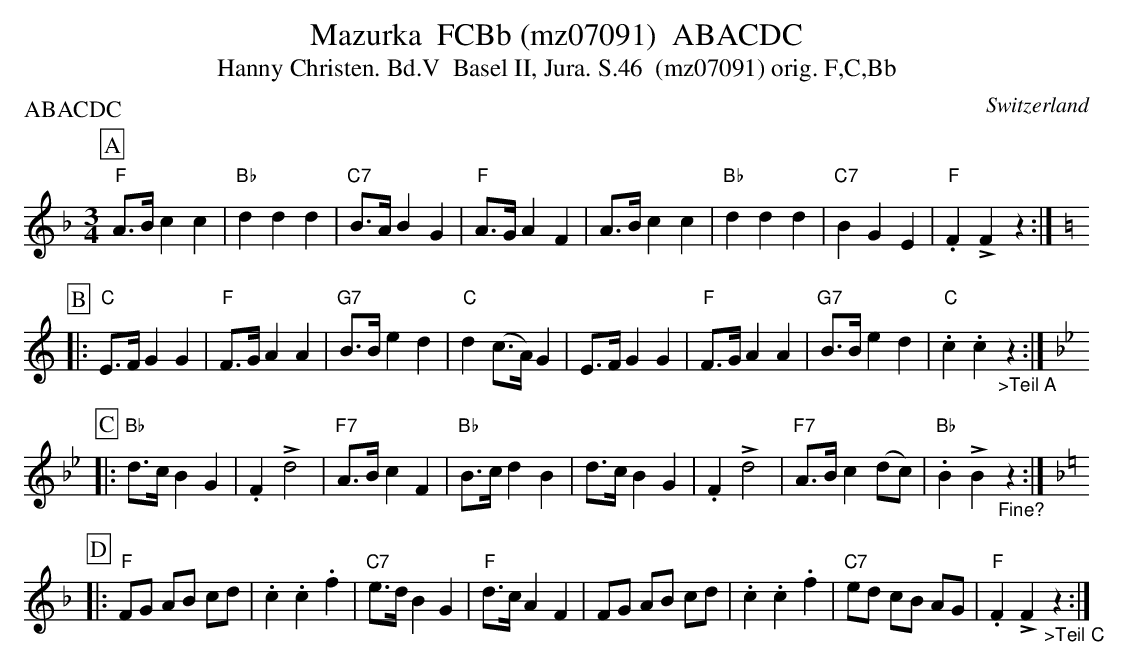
X:1
T:Mazurka  FCBb (mz07091)  ABACDC
T:Hanny Christen. Bd.V  Basel II, Jura. S.46  (mz07091) orig. F,C,Bb
P:ABACDC
M:3/4
L:1/8
O:Switzerland
K:F major
[P:A] "F"A>Bc2c2 | "Bb"d2d2d2 | "C7"B>AB2G2 | "F"A>G A2F2 | A>Bc2c2 | "Bb"d2d2d2 | "C7"B2G2E2 | "F".F2!>!F2z2 :| [K:C]
[P:B] |: "C"E>FG2G2 | "F"F>GA2A2 | "G7"B>B e2d2 | "C"d2(c>A)G2 | E>FG2G2 | "F"F>GA2A2 | "G7"B>Be2d2 | "C".c2.c2"_>Teil A"z2 :| [K:Bb]
[P:C] |:"Bb"d>cB2G2 | .F2!>!d4 | "F7"A>B c2F2 | "Bb"B>cd2B2 | d>cB2G2 | .F2!>!d4 | "F7"A>Bc2(dc) | "Bb".B2!>!B2 "_Fine?"z2 :| [K:F]
[P:D] |: "F"FG AB cd | .c2.c2.f2 | "C7"e>dB2G2 | "F"d>cA2F2 | FG AB cd | .c2.c2.f2 | "C7"ed cB AG | "F".F2!>!F2"_>Teil C"z2 :|
